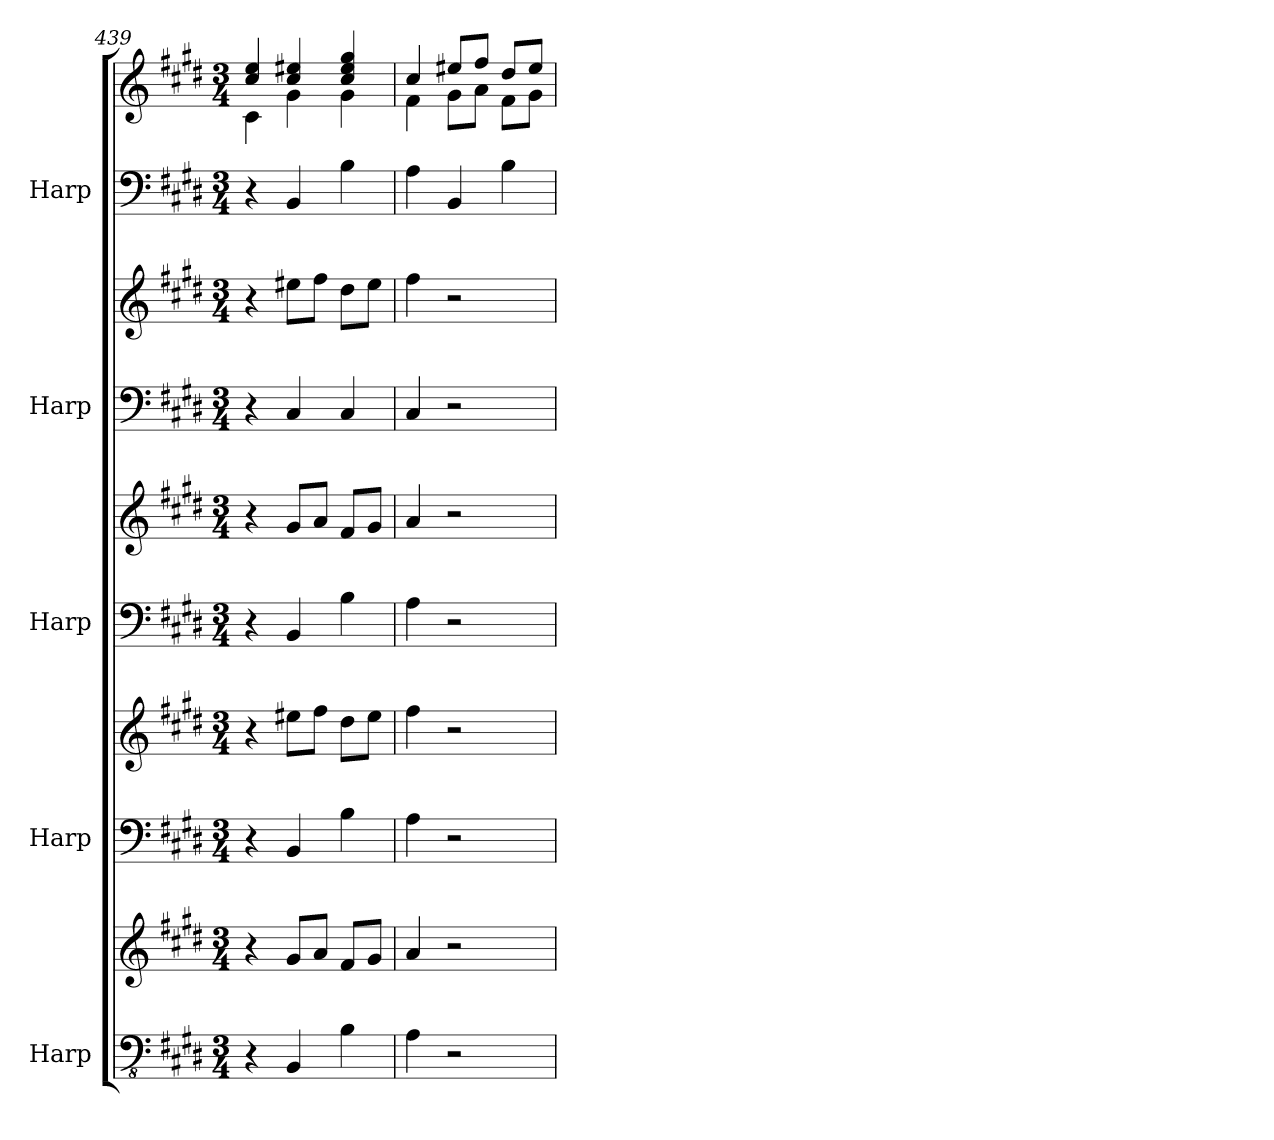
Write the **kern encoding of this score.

**kern	**kern	**kern	**kern	**kern	**kern	**kern	**kern	**kern	**kern
*part5	*part5	*part4	*part4	*part3	*part3	*part2	*part2	*part1	*part1
*staff10	*staff9	*staff8	*staff7	*staff6	*staff5	*staff4	*staff3	*staff2	*staff1
*I"Harp	*	*I"Harp	*	*I"Harp	*	*I"Harp	*	*I"Harp	*
*I'Hp	*	*I'Hp	*	*I'Hp	*	*I'Hp	*	*I'Hp	*
*clefFv4	*clefG2	*clefF4	*clefG2	*clefF4	*clefG2	*clefF4	*clefG2	*clefF4	*clefG2
*k[f#c#g#d#]	*k[f#c#g#d#]	*k[f#c#g#d#]	*k[f#c#g#d#]	*k[f#c#g#d#]	*k[f#c#g#d#]	*k[f#c#g#d#]	*k[f#c#g#d#]	*k[f#c#g#d#]	*k[f#c#g#d#]
*M3/4	*M3/4	*M3/4	*M3/4	*M3/4	*M3/4	*M3/4	*M3/4	*M3/4	*M3/4
=439	=439	=439	=439	=439	=439	=439	=439	=439	=439
*	*	*	*	*	*	*	*	*	*^
4r	4r	4r	4r	4r	4r	4r	4r	4r	4cc#/ 4ee/	4c#\
4BBB/	8g#/L	4BB/	8ee#X\L	4BB/	8g#/L	4C#/	8ee#X\L	4BB/	4cc#/ 4ee#X/	4g#\
.	8a/J	.	8ff#\J	.	8a/J	.	8ff#\J	.	.	.
4BB\	8f#/L	4B\	8dd#\L	4B\	8f#/L	4C#/	8dd#\L	4B\	4cc#/ 4ee#/ 4gg#/	4g#\
.	8g#/J	.	8ee#\J	.	8g#/J	.	8ee#\J	.	.	.
!!LO:PB:g=z	!!
=440	=440	=440	=440	=440	=440	=440	=440	=440	=440	=440
4AA\	4a/	4A\	4ff#\	4A\	4a/	4C#/	4ff#\	4A\	4cc#/	4f#\
2r	2r	2r	2r	2r	2r	2r	2r	4BB/	8ee#X/L	8g#\L
.	.	.	.	.	.	.	.	.	8ff#/J	8a\J
.	.	.	.	.	.	.	.	4B\	8dd#/L	8f#\L
.	.	.	.	.	.	.	.	.	8ee#/J	8g#\J
*	*	*	*	*	*	*	*	*	*v	*v
=	=	=	=	=	=	=	=	=	=
*-	*-	*-	*-	*-	*-	*-	*-	*-	*-
